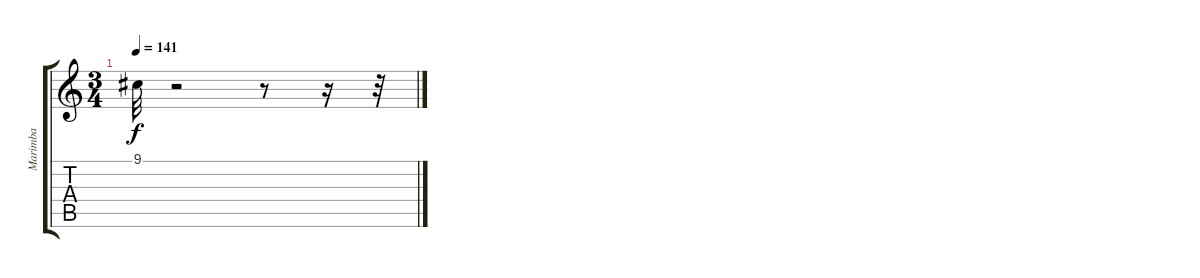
\track ("Marimba" "Marimba") {instrument marimba}
\staff {score tabs}
\tuning (E4 B3 G3 D3 A2 E2) {hide}
\ts (3 4)
\tempo 141
\clef g2
\ks c
9.1{t}.32{dy f} r.2 r.8 r.16 r.32
